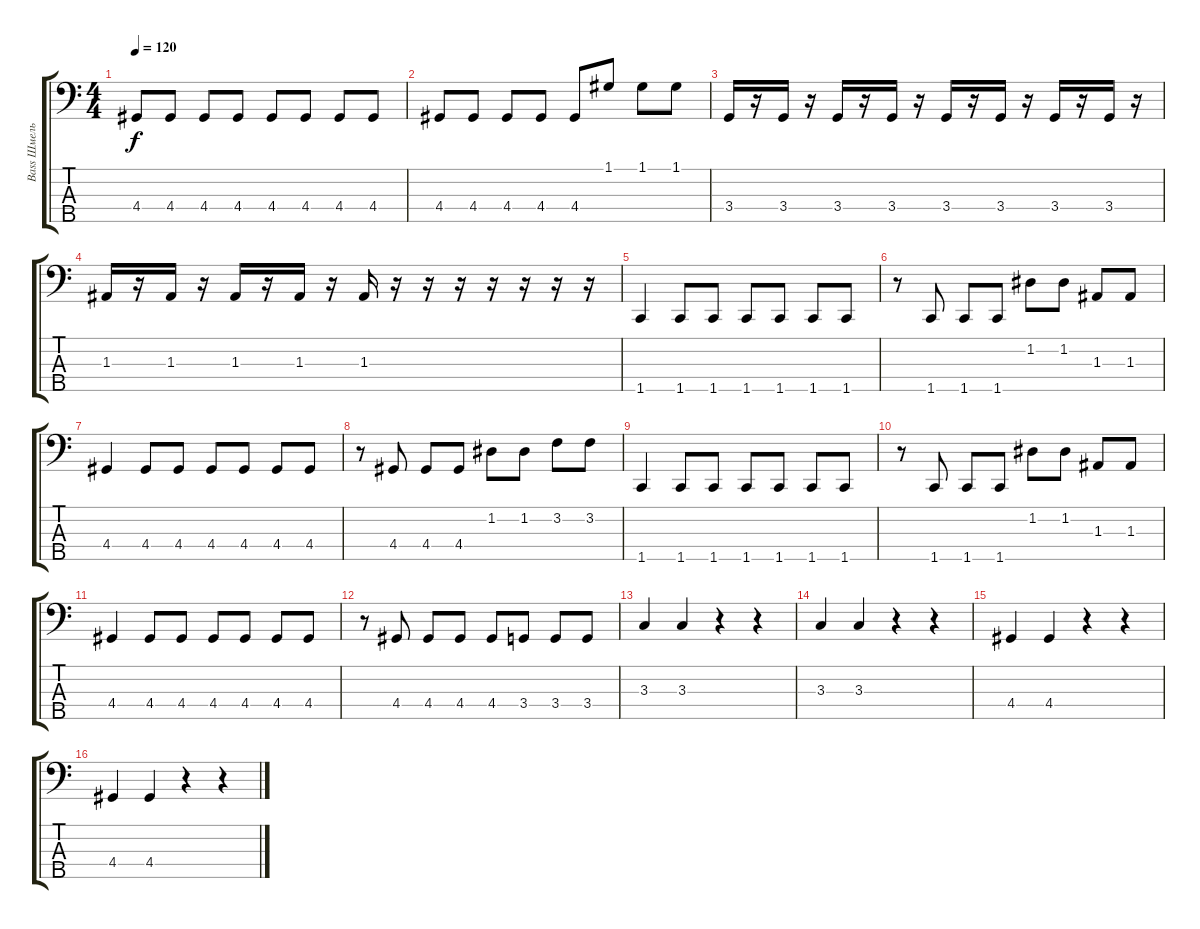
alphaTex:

\track ("Bass Шмель" "Bass Шмель") {instrument fretlessbass}
\staff {score tabs}
\tuning (G2 D2 A1 E1 B0) {hide}
\ts (4 4)
\tempo 120
\clef f4
\ks c
4.4.8{dy f} 4.4.8 4.4.8 4.4.8 4.4.8 4.4.8 4.4.8 4.4.8 |
4.4.8 4.4.8 4.4.8 4.4.8 4.4.8 1.1.8 1.1.8 1.1.8 |
3.4.16 r.16 3.4.16 r.16 3.4.16 r.16 3.4.16 r.16 3.4.16 r.16 3.4.16 r.16 3.4.16 r.16 3.4.16 r.16 |
1.3.16 r.16 1.3.16 r.16 1.3.16 r.16 1.3.16 r.16 1.3.16 r.16 r.16 r.16 r.16 r.16 r.16 r.16 |
1.5.4 1.5.8 1.5.8 1.5.8 1.5.8 1.5.8 1.5.8 |
r.8 1.5.8 1.5.8 1.5.8 1.2.8 1.2.8 1.3.8 1.3.8 |
4.4.4 4.4.8 4.4.8 4.4.8 4.4.8 4.4.8 4.4.8 |
r.8 4.4.8 4.4.8 4.4.8 1.2.8 1.2.8 3.2.8 3.2.8 |
1.5.4 1.5.8 1.5.8 1.5.8 1.5.8 1.5.8 1.5.8 |
r.8 1.5.8 1.5.8 1.5.8 1.2.8 1.2.8 1.3.8 1.3.8 |
4.4.4 4.4.8 4.4.8 4.4.8 4.4.8 4.4.8 4.4.8 |
r.8 4.4.8 4.4.8 4.4.8 4.4.8 3.4.8 3.4.8 3.4.8 |
3.3.4 3.3.4 r.4 r.4 |
3.3.4 3.3.4 r.4 r.4 |
4.4.4 4.4.4 r.4 r.4 |
4.4.4 4.4.4 r.4 r.4
